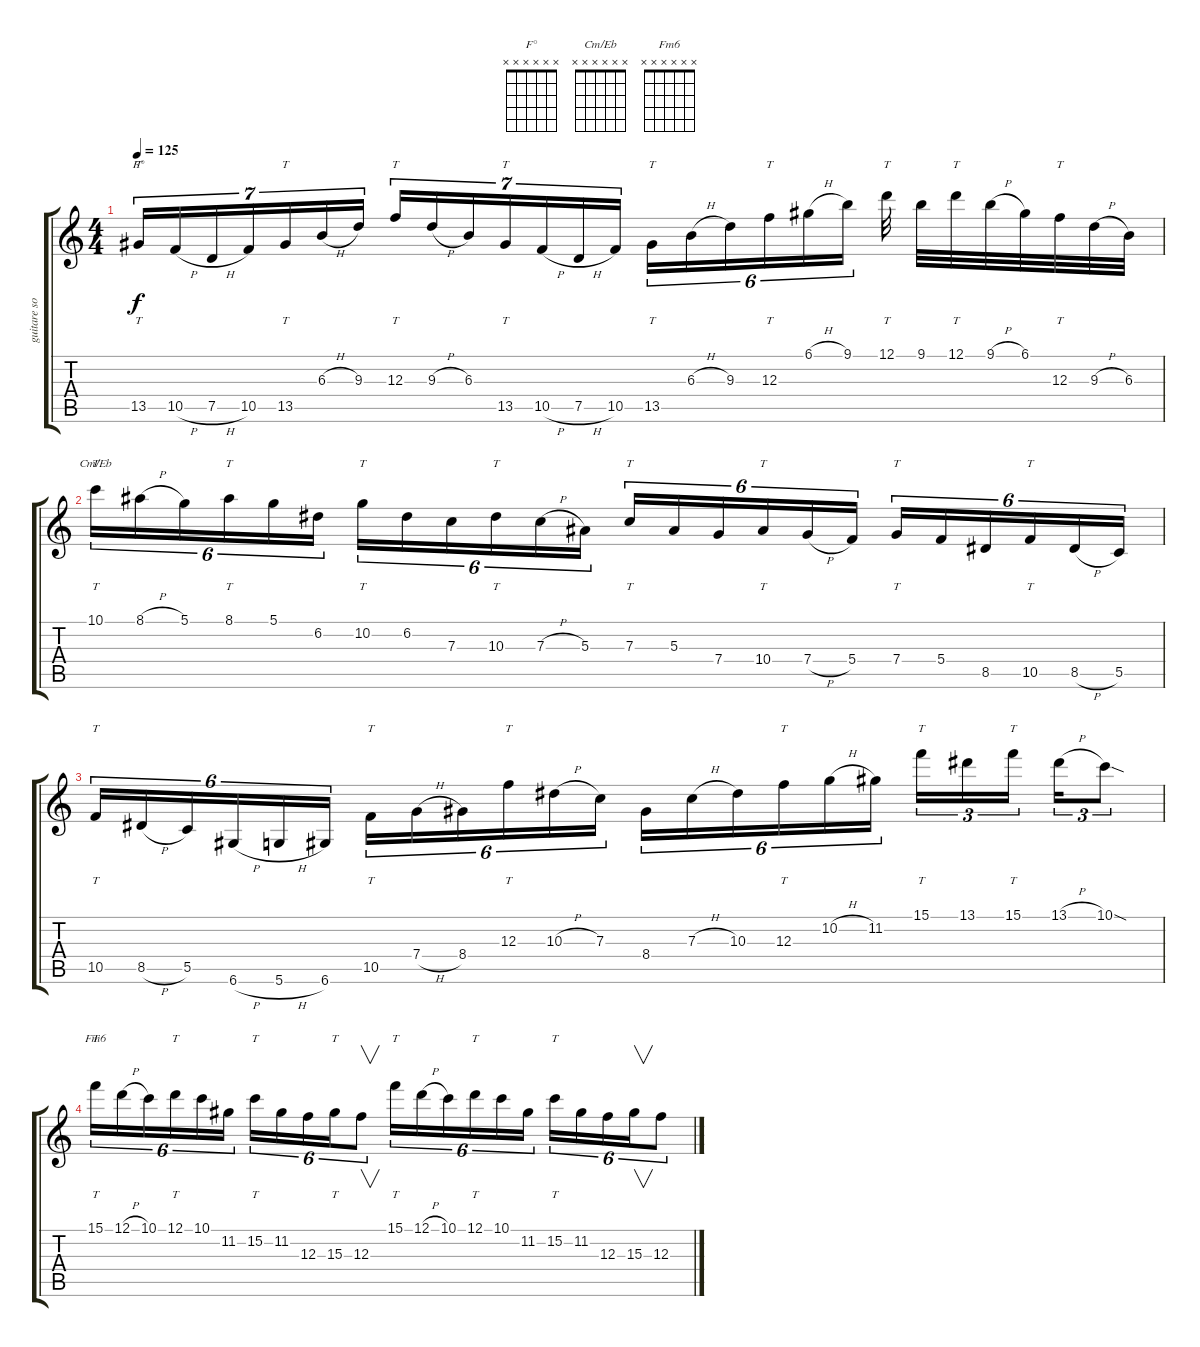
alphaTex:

\track ("guitare solo" "guitare so") {instrument distortionguitar}
\staff {score tabs}
\tuning (D4 A3 F3 C3 G2 D2) {hide}
\chord ("F°" x x x x x x)
\chord ("Cm/Eb" x x x x x x)
\chord ("Fm6" x x x x x x)
\ts (4 4)
\tempo 125
\clef g2
\ks aminor
13.5.16{tt tu (7 4) ch "F°" dy f} 10.5{h}.16{tu (7 4)} 7.5{h}.16{tu (7 4)} 10.5.16{tu (7 4)} 13.5.16{tt tu (7 4)} 6.3{h}.16{tu (7 4)} 9.3.16{tu (7 4)} 12.3.16{tt tu (7 4)} 9.3{h}.16{tu (7 4)} 6.3.16{tu (7 4)} 13.5.16{tt tu (7 4)} 10.5{h}.16{tu (7 4)} 7.5{h}.16{tu (7 4)} 10.5.16{tu (7 4)} 13.5.16{tt tu (6 4)} 6.3{h}.16{tu (6 4)} 9.3.16{tu (6 4)} 12.3.16{tt tu (6 4)} 6.1{h}.16{tu (6 4)} 9.1.16{tu (6 4)} 12.1.32{tt} 9.1.32 12.1.32{tt} 9.1{h}.32 6.1.32 12.3.32{tt} 9.3{h}.32 6.3.32 |
10.1.16{tt tu (6 4) ch "Cm/Eb"} 8.1{h}.16{tu (6 4)} 5.1.16{tu (6 4)} 8.1.16{tt tu (6 4)} 5.1.16{tu (6 4)} 6.2.16{tu (6 4)} 10.2.16{tt tu (6 4)} 6.2.16{tu (6 4)} 7.3.16{tu (6 4)} 10.3.16{tt tu (6 4)} 7.3{h}.16{tu (6 4)} 5.3.16{tu (6 4)} 7.3.16{tt tu (6 4)} 5.3.16{tu (6 4)} 7.4.16{tu (6 4)} 10.4.16{tt tu (6 4)} 7.4{h}.16{tu (6 4)} 5.4.16{tu (6 4)} 7.4.16{tt tu (6 4)} 5.4.16{tu (6 4)} 8.5.16{tu (6 4)} 10.5.16{tt tu (6 4)} 8.5{h}.16{tu (6 4)} 5.5.16{tu (6 4)} |
\ks c
10.5.16{tt tu (6 4)} 8.5{h}.16{tu (6 4)} 5.5.16{tu (6 4)} 6.6{h}.16{tu (6 4)} 5.6{h}.16{tu (6 4)} 6.6.16{tu (6 4)} 10.5.16{tt tu (6 4)} 7.4{h}.16{tu (6 4)} 8.4.16{tu (6 4)} 12.3.16{tt tu (6 4)} 10.3{h}.16{tu (6 4)} 7.3.16{tu (6 4)} 8.4.16{tu (6 4)} 7.3{h}.16{tu (6 4)} 10.3.16{tu (6 4)} 12.3.16{tt tu (6 4)} 10.2{h}.16{tu (6 4)} 11.2.16{tu (6 4)} 15.1.16{tt tu (3 2)} 13.1.16{tu (3 2)} 15.1.16{tt tu (3 2)} 13.1{h}.16{tu (3 2)} 10.1{sod}.8{tu (3 2)} |
\ks aminor
15.1.16{tt tu (6 4) ch "Fm6"} 12.1{h}.16{tu (6 4)} 10.1.16{tu (6 4)} 12.1.16{tt tu (6 4)} 10.1.16{tu (6 4)} 11.2.16{tu (6 4)} 15.2.16{tt tu (6 4)} 11.2.16{tu (6 4)} 12.3.16{tu (6 4)} 15.3.16{tt tu (6 4)} 12.3.8{v tu (6 4)} 15.1.16{tt tu (6 4)} 12.1{h}.16{tu (6 4)} 10.1.16{tu (6 4)} 12.1.16{tt tu (6 4)} 10.1.16{tu (6 4)} 11.2.16{tu (6 4)} 15.2.16{tt tu (6 4)} 11.2.16{tu (6 4)} 12.3.16{tu (6 4)} 15.3.16{v tu (6 4)} 12.3.8{tu (6 4)}
